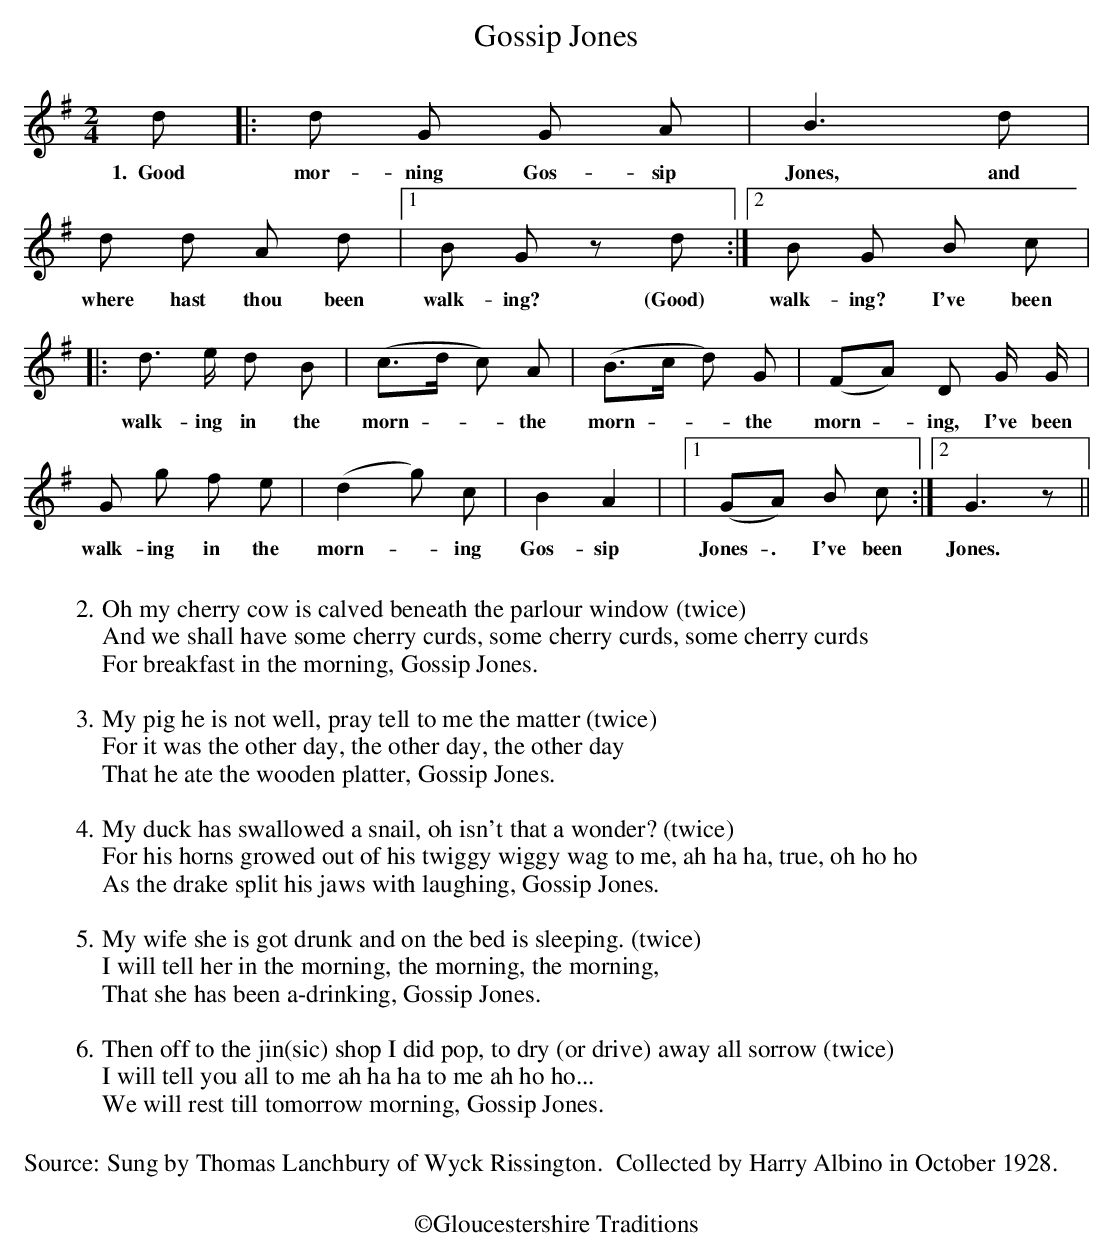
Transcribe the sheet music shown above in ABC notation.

X:1
T:Gossip Jones
L:1/8
M: 2/4
K:G
d|:d G G A|B3 d|d d A d|1 B G z d:|2B G B c|
w:1.~~Good mor- ning Gos- sip Jones, and where hast thou been walk- ing? (Good) walk- ing? I've been
|:d3/2 e/ d B| (c3/2d/ c) A|(B3/2c/ d) G| (FA) D G/ G/|G g f e| (d2 g) c| B2 A2| (|1 GA) B c:|2 G3 z||
w:walk- ing in the morn - - the morn - - the morn - ing, I've been walk- ing in the morn- - ing Gos- sip Jones-. I've been Jones.
W:
W: 2. Oh my cherry cow is calved beneath the parlour window (twice)
W: And we shall have some cherry curds, some cherry curds, some cherry curds
W: For breakfast in the morning, Gossip Jones.
W:
W: 3. My pig he is not well, pray tell to me the matter (twice)
W: For it was the other day, the other day, the other day
W: That he ate the wooden platter, Gossip Jones.
W:
W: 4. My duck has swallowed a snail, oh isn't that a wonder? (twice)
W: For his horns growed out of his twiggy wiggy wag to me, ah ha ha, true, oh ho ho
W: As the drake split his jaws with laughing, Gossip Jones.
W:
W: 5. My wife she is got drunk and on the bed is sleeping. (twice)
W: I will tell her in the morning, the morning, the morning,
W: That she has been a-drinking, Gossip Jones.
W:
W: 6.Then off to the jin(sic) shop I did pop, to dry (or drive) away all sorrow (twice)
W: I will tell you all to me ah ha ha to me ah ho ho...
W: We will rest till tomorrow morning, Gossip Jones.
W:
